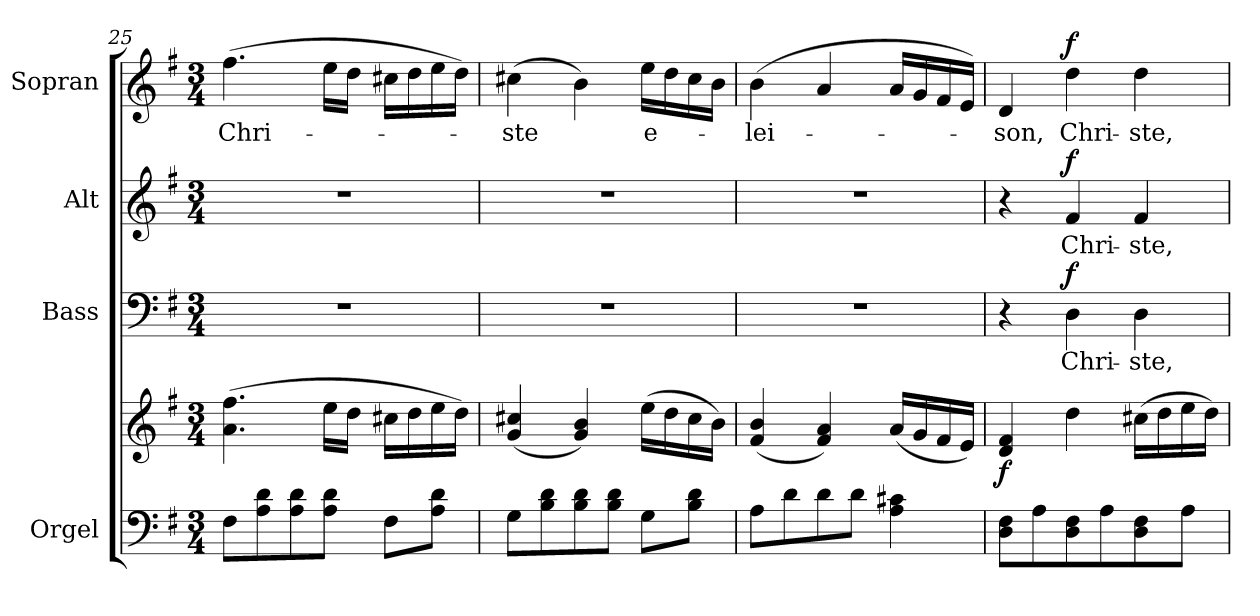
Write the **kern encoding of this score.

**kern	**kern	**dynam	**kern	**text	**dynam	**kern	**text	**dynam	**kern	**text	**dynam
*part4	*part4	*part4	*part3	*part3	*part3	*part2	*part2	*part2	*part1	*part1	*part1
*staff5	*staff4	*staff4/5	*staff3	*staff3	*staff3	*staff2	*staff2	*staff2	*staff1	*staff1	*staff1
*I"Orgel	*	*	*I"Bass	*	*	*I"Alt	*	*	*I"Sopran	*	*
*I'Org.	*	*	*I'B.	*	*	*I'A.	*	*	*I'S.	*	*
*clefF4	*clefG2	*	*clefF4	*	*	*clefG2	*	*	*clefG2	*	*
*k[f#]	*k[f#]	*	*k[f#]	*	*	*k[f#]	*	*	*k[f#]	*	*
*G:	*G:	*	*G:	*	*	*G:	*	*	*G:	*	*
*M3/4	*M3/4	*	*M3/4	*	*	*M3/4	*	*	*M3/4	*	*
=25	=25	=25	=25	=25	=25	=25	=25	=25	=25	=25	=25
!	!	!	!	!	!	!	!	!	!	!LO:LY:b	!
8F#\L	(>4.a\ 4.ff#\	.	2.r	.	.	2.r	.	.	(>4.ff#\	Chri-	.
8A\ 8d\	.	.	.	.	.	.	.	.	.	.	.
8A\ 8d\	.	.	.	.	.	.	.	.	.	.	.
8A\ 8d\J	16ee\LL	.	.	.	.	.	.	.	16ee\LL	.	.
.	16dd\JJ	.	.	.	.	.	.	.	16dd\JJ	.	.
8F#\L	16cc#X\LL	.	.	.	.	.	.	.	16cc#X\LL	.	.
.	16dd\	.	.	.	.	.	.	.	16dd\	.	.
8A\ 8d\J	16ee\	.	.	.	.	.	.	.	16ee\	.	.
.	16dd\JJ)	.	.	.	.	.	.	.	16dd\JJ)	.	.
=26	=26	=26	=26	=26	=26	=26	=26	=26	=26	=26	=26
!	!	!	!	!	!	!	!	!	!	!LO:LY:b	!
8G\L	(4g/ 4cc#X/	.	2.r	.	.	2.r	.	.	(>4cc#X\	-ste	.
8B\ 8d\	.	.	.	.	.	.	.	.	.	.	.
8B\ 8d\	4g/ 4b/)	.	.	.	.	.	.	.	4b\)	.	.
8B\ 8d\J	.	.	.	.	.	.	.	.	.	.	.
!	!	!	!	!	!	!	!	!	!	!LO:LY:b	!
8G\L	(>16ee\LL	.	.	.	.	.	.	.	16ee\LL	e-	.
.	16dd\	.	.	.	.	.	.	.	16dd\	.	.
8B\ 8d\J	16cc#\	.	.	.	.	.	.	.	16cc#\	.	.
.	16b\JJ)	.	.	.	.	.	.	.	16b\JJ	.	.
!!LO:PB:g=z
=27	=27	=27	=27	=27	=27	=27	=27	=27	=27	=27	=27
!	!	!	!	!	!	!	!	!	!	!LO:LY:b	!
8A\L	(4f#/ 4b/	.	2.r	.	.	2.r	.	.	(>4b\	-lei-	.
8d\	.	.	.	.	.	.	.	.	.	.	.
8d\	4f#/ 4a/)	.	.	.	.	.	.	.	4a/	.	.
8d\J	.	.	.	.	.	.	.	.	.	.	.
4A\ 4c#X\	(<16a/LL	.	.	.	.	.	.	.	16a/LL	.	.
.	16g/	.	.	.	.	.	.	.	16g/	.	.
.	16f#/	.	.	.	.	.	.	.	16f#/	.	.
.	16e/JJ)	.	.	.	.	.	.	.	16e/JJ)	.	.
=28	=28	=28	=28	=28	=28	=28	=28	=28	=28	=28	=28
!	!	!LO:DY:b	!	!	!	!	!	!	!	!LO:LY:b	!
8D\ 8F#\L	4d/ 4f#/	f	4r	.	.	4r	.	.	4d/	-son,	.
8A\	.	.	.	.	.	.	.	.	.	.	.
!	!	!	!	!LO:LY:b	!LO:DY:a	!	!LO:LY:b	!LO:DY:a	!	!LO:LY:b	!LO:DY:a
8D\ 8F#\	4dd\	.	4D\	Chri-	f	4f#/	Chri-	f	4dd\	Chri-	f
8A\	.	.	.	.	.	.	.	.	.	.	.
!	!	!	!	!LO:LY:b	!	!	!LO:LY:b	!	!	!LO:LY:b	!
8D\ 8F#\	(>16cc#X\LL	.	4D\	-ste,	.	4f#/	-ste,	.	4dd\	-ste,	.
.	16dd\	.	.	.	.	.	.	.	.	.	.
8A\J	16ee\	.	.	.	.	.	.	.	.	.	.
.	16dd\JJ)	.	.	.	.	.	.	.	.	.	.
=	=	=	=	=	=	=	=	=	=	=	=
*-	*-	*-	*-	*-	*-	*-	*-	*-	*-	*-	*-
